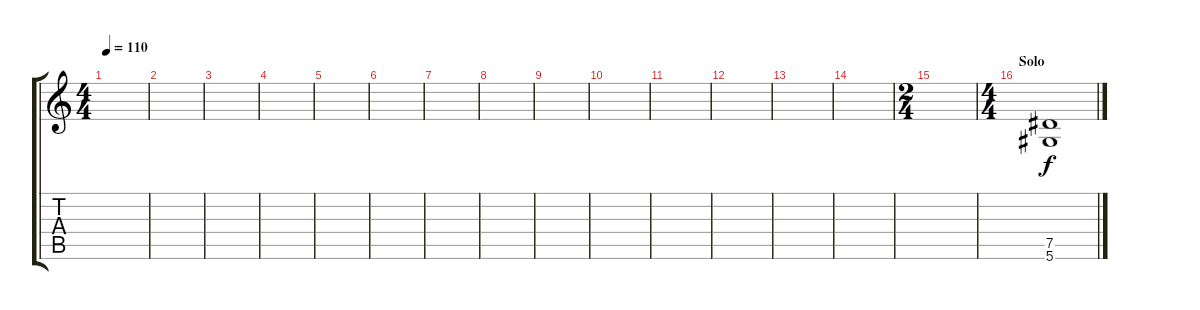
\track "" {instrument distortionguitar}
\staff {score tabs}
\tuning (Eb4 Bb3 Gb3 Db3 Ab2 Eb2) {hide}
\ts (4 4)
\tempo 110
\clef g2
\ks c
|
|
|
|
|
|
|
|
|
|
|
|
|
|
\ts (2 4)
|
\ts (4 4)
\section ("" "Solo")
(7.5 5.6).1
